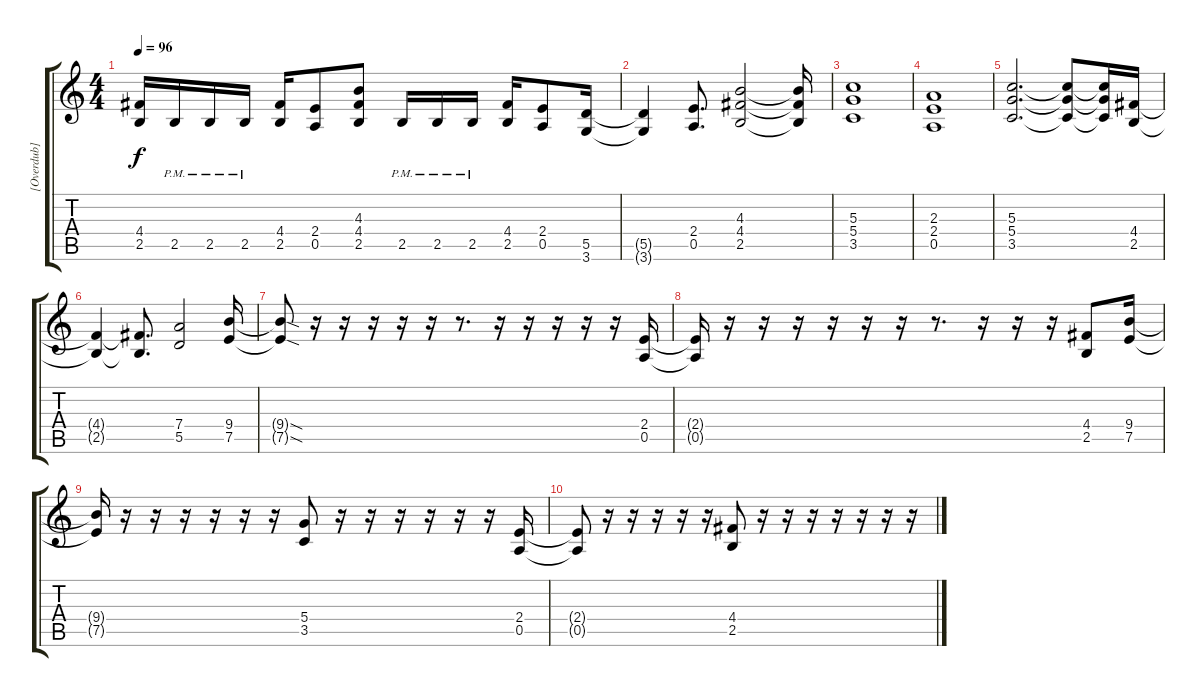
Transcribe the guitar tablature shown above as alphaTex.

\track ("[Overdub]" "[Overdub]") {instrument distortionguitar}
\staff {score tabs}
\tuning (E4 B3 G3 D3 A2 E2) {hide}
\ts (4 4)
\tempo 96
\clef g2
\ks c
(4.4{t} 2.5{t}).16{dy f} 2.5{pm}.16 2.5{pm}.16 2.5{pm}.16 (4.4 2.5).16 (2.4 0.5).8 (4.3 4.4 2.5).8 2.5{pm}.16 2.5{pm}.16 2.5{pm}.16 (4.4 2.5).16 (2.4 0.5).8 (5.5 3.6).16 |
(5.5{t} 3.6{t}).4 (2.4 0.5).8{d} (4.3 4.4 2.5).2 (4.3{t} 4.4{t} 2.5{t}).16 |
(5.3 5.4 3.5).1 |
(2.3 2.4 0.5).1 |
(5.3 5.4 3.5).2{d} (5.3{t} 5.4{t} 3.5{t}).8 (5.3{t} 5.4{t} 3.5{t}).16 (4.4 2.5).16 |
(4.4{t} 2.5{t}).4 (4.4{t} 2.5{t}).8{d} (7.4 5.5).2 (9.4 7.5).16 |
(9.4{sod t} 7.5{sod t}).8{volume 14 balance 15} r.16 r.16 r.16 r.16 r.16 r.8{d} r.16 r.16 r.16 r.16 r.16 (2.4 0.5).16 |
(2.4{t} 0.5{t}).16 r.16 r.16 r.16 r.16 r.16 r.16 r.8{d} r.16 r.16 r.16 (4.4 2.5).8 (9.4 7.5).16{volume 0} |
(9.4{t} 7.5{t}).16 r.16{volume 14} r.16 r.16 r.16 r.16 r.16 (5.4 3.5).8 r.16 r.16 r.16 r.16 r.16 r.16 (2.4 0.5).16 |
(2.4{t} 0.5{t}).8 r.16 r.16 r.16 r.16 r.16 (4.4 2.5).8 r.16 r.16 r.16 r.16 r.16 r.16 r.16{volume 14 balance 8}
